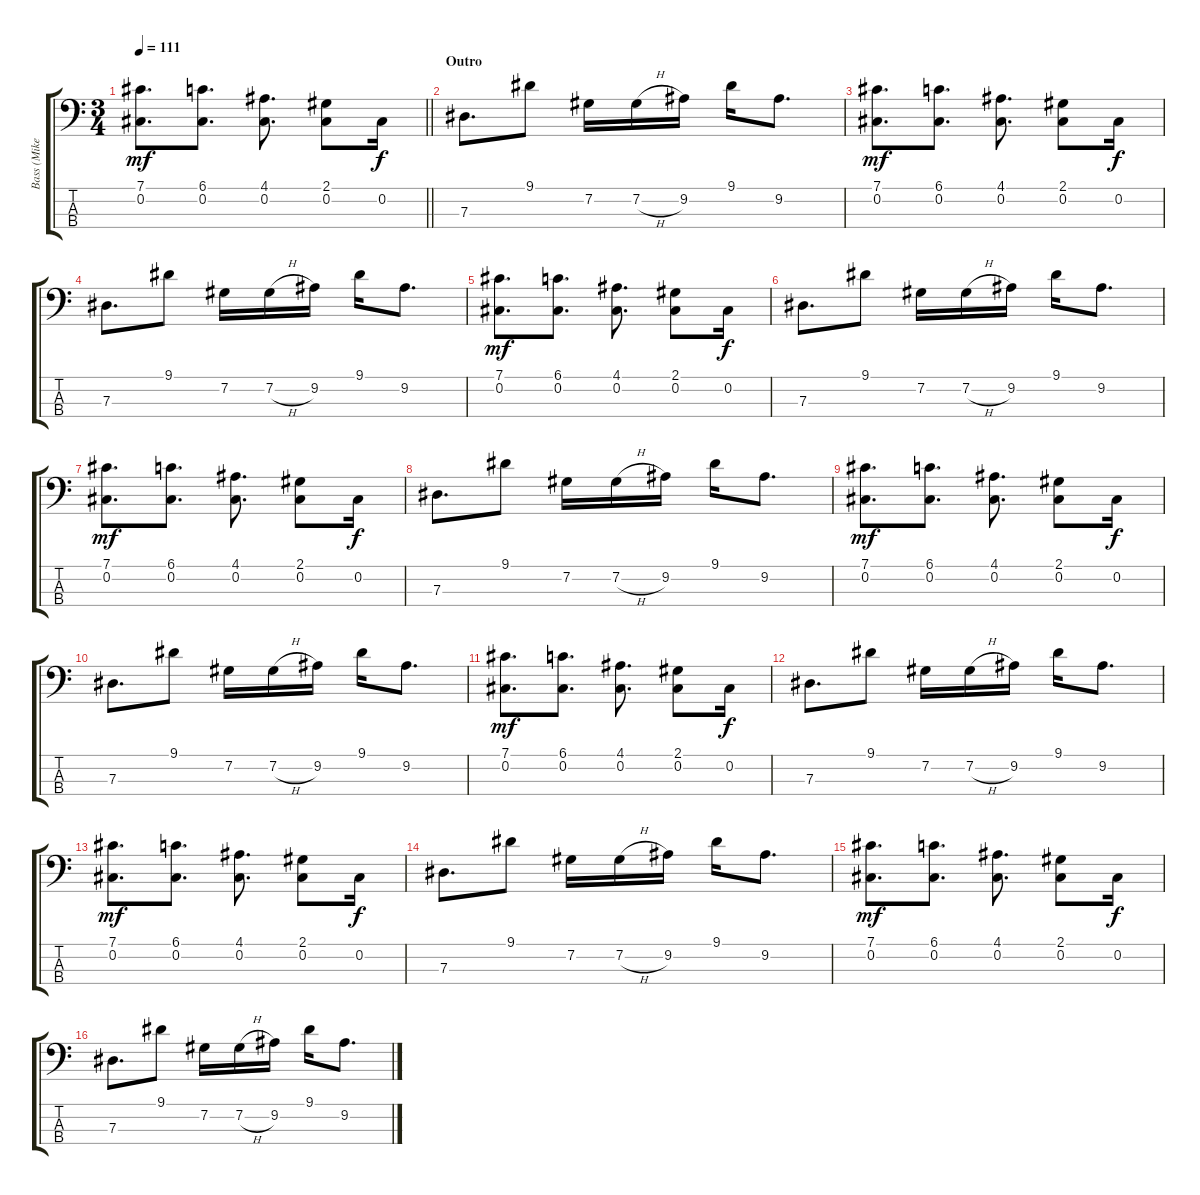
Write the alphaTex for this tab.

\track ("Bass (Mike Dirnt)" "Bass (Mike") {instrument electricbasspick}
\staff {score tabs}
\tuning (Gb2 Db2 Ab1 Eb1) {hide}
\ts (3 4)
\tempo 111
\clef f4
\barLineRight lightlight
\ks c
(7.1 0.2).8{d dy mf} (6.1 0.2).8{d} (4.1 0.2).8{d} (2.1 0.2).8 0.2.16{dy f} |
\section ("" "Outro")
7.3.8{d} 9.1.8 7.2.16 7.2{h}.16 9.2.16 9.1.16 9.2.8{d} |
(7.1 0.2).8{d dy mf} (6.1 0.2).8{d} (4.1 0.2).8{d} (2.1 0.2).8 0.2.16{dy f} |
7.3.8{d} 9.1.8 7.2.16 7.2{h}.16 9.2.16 9.1.16 9.2.8{d} |
(7.1 0.2).8{d dy mf} (6.1 0.2).8{d} (4.1 0.2).8{d} (2.1 0.2).8 0.2.16{dy f} |
7.3.8{d} 9.1.8 7.2.16 7.2{h}.16 9.2.16 9.1.16 9.2.8{d} |
(7.1 0.2).8{d dy mf} (6.1 0.2).8{d} (4.1 0.2).8{d} (2.1 0.2).8 0.2.16{dy f} |
7.3.8{d} 9.1.8 7.2.16 7.2{h}.16 9.2.16 9.1.16 9.2.8{d} |
(7.1 0.2).8{d dy mf} (6.1 0.2).8{d} (4.1 0.2).8{d} (2.1 0.2).8 0.2.16{dy f} |
7.3.8{d} 9.1.8 7.2.16 7.2{h}.16 9.2.16 9.1.16 9.2.8{d} |
(7.1 0.2).8{d dy mf} (6.1 0.2).8{d} (4.1 0.2).8{d} (2.1 0.2).8 0.2.16{dy f} |
7.3.8{d} 9.1.8 7.2.16 7.2{h}.16 9.2.16 9.1.16 9.2.8{d} |
(7.1 0.2).8{d dy mf} (6.1 0.2).8{d} (4.1 0.2).8{d} (2.1 0.2).8 0.2.16{dy f} |
7.3.8{d} 9.1.8 7.2.16 7.2{h}.16 9.2.16 9.1.16 9.2.8{d} |
(7.1 0.2).8{d dy mf} (6.1 0.2).8{d} (4.1 0.2).8{d} (2.1 0.2).8 0.2.16{dy f} |
7.3.8{d} 9.1.8 7.2.16 7.2{h}.16 9.2.16 9.1.16 9.2.8{d}
